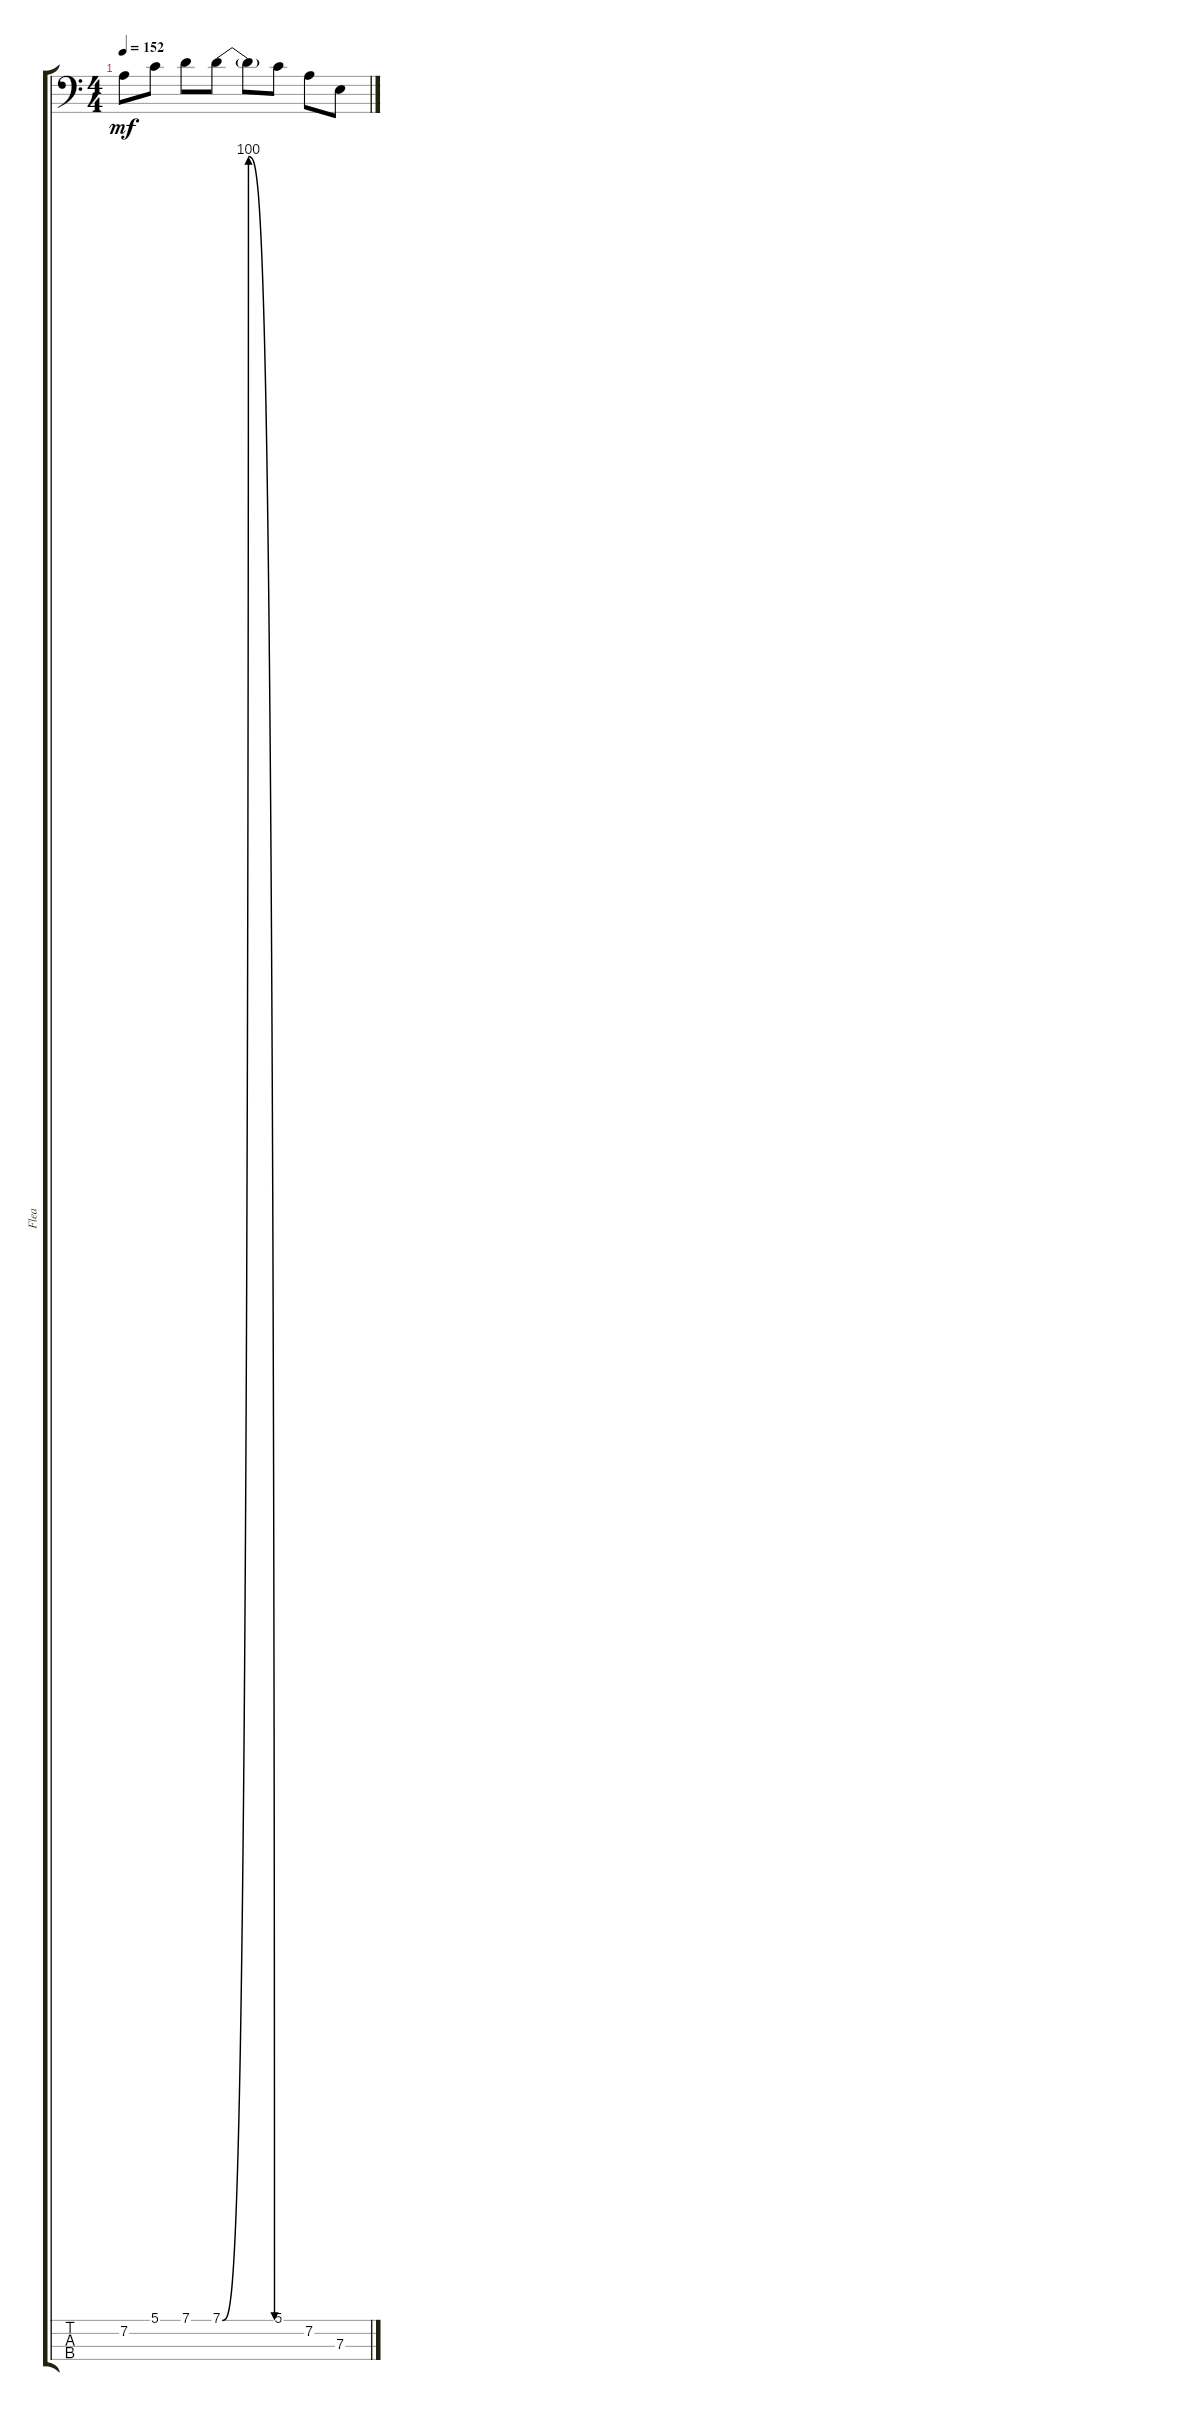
\track ("Flea" "Flea") {instrument electricbassfinger}
\staff {score tabs}
\tuning (G2 D2 A1 E1) {hide}
\ts (4 4)
\tempo 152
\clef f4
\ks c
7.2{t}.8{dy mf} 5.1.8 7.1.8 7.1{be (bendrelease 0 0 150 400 150 400 300 0)}.8 7.1{t}.8 5.1.8 7.2.8 7.3.8
